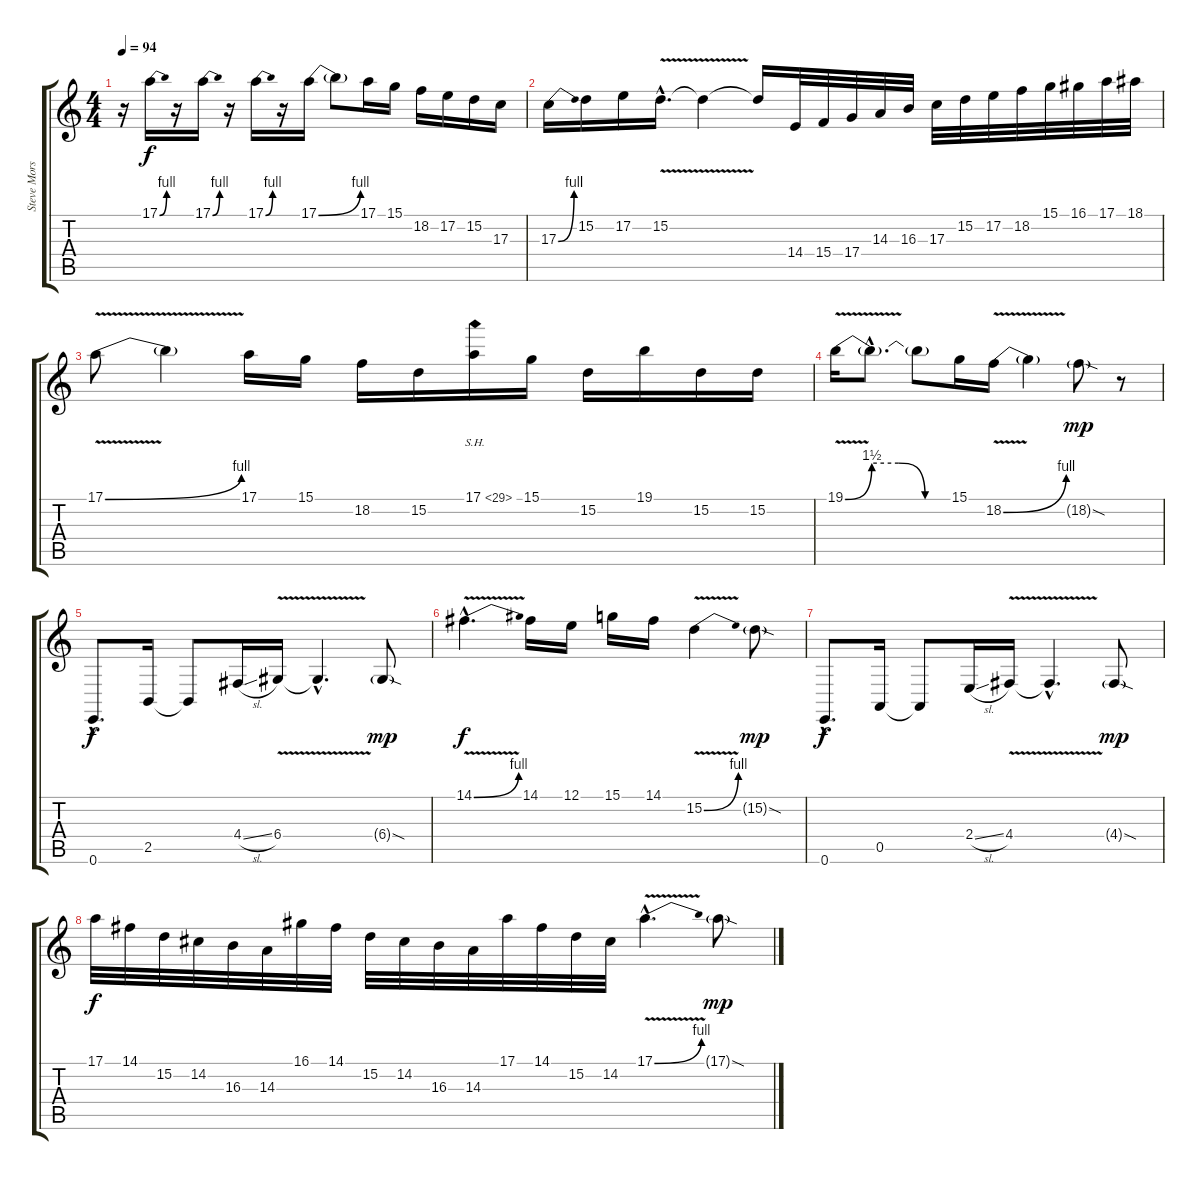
\track ("Steve Morse Guitar II Reverb" "Steve Mors") {instrument tremolostrings}
\staff {score tabs}
\tuning (E4 B3 G3 D3 A2 E2) {hide}
\ts (4 4)
\tempo 94
\clef g2
\ks c
r.16{dy mp} 17.1{be (bend 0 0 60 4)}.16{dy f} r.16 17.1{be (bend 0 0 60 4)}.16 r.16 17.1{be (bend 0 0 60 4)}.16 r.16 17.1{be (bend 0 0 60 4)}.16 17.1{t}.8 17.1.16 15.1.16 18.2.16 17.2.16 15.2.16 17.3.16 |
17.3{be (bend 0 0 60 4)}.16 15.2.16 17.2.16 15.2{v hac}.16{d} 15.2{t}.4 15.2{t}.16 14.4.32 15.4.32 17.4.32 14.3.32 16.3.32 17.3.32 15.2.32 17.2.32 18.2.32 15.1.32 16.1.32 17.1.32 18.1.32 |
17.1{be (bend 0 0 60 4) v}.8 17.1{t}.4 17.1.16 15.1.16 18.2.16 15.2.16 17.1{sh 12}.16 15.1.16 15.2.16 19.1.16 15.2.16 15.2.16 |
19.1{be (custom 0 0 15 6 30 6 45 0 60 0) v}.16 19.1{hac t}.8{d} 19.1{t}.8 15.1.16 18.2{be (bend 0 0 60 4) v}.16 18.2{t}.4 18.2{sod g}.8{dy mp} r.8 |
0.6{hac}.8{d dy f} 2.5.16 2.5{t}.8 4.4{sl}.16 6.4{v}.16 6.4{hac t}.4{d} 6.4{sod g}.8{dy mp} |
14.1{be (bend 0 0 60 4) v hac}.4{d dy f} 14.1.16 12.1.16 15.1.16 14.1.16 15.2{be (bend 0 0 60 4) v}.4 15.2{sod g}.8{dy mp} |
0.6{hac}.8{d dy f} 0.5.16 0.5{t}.8 2.4{sl}.16 4.4{v}.16 4.4{hac t}.4{d} 4.4{sod g}.8{dy mp} |
17.1.32{dy f} 14.1.32 15.2.32 14.2.32 16.3.32 14.3.32 16.1.32 14.1.32 15.2.32 14.2.32 16.3.32 14.3.32 17.1.32 14.1.32 15.2.32 14.2.32 17.1{be (bend 0 0 60 4) v hac}.4{d} 17.1{sod g}.8{dy mp}
